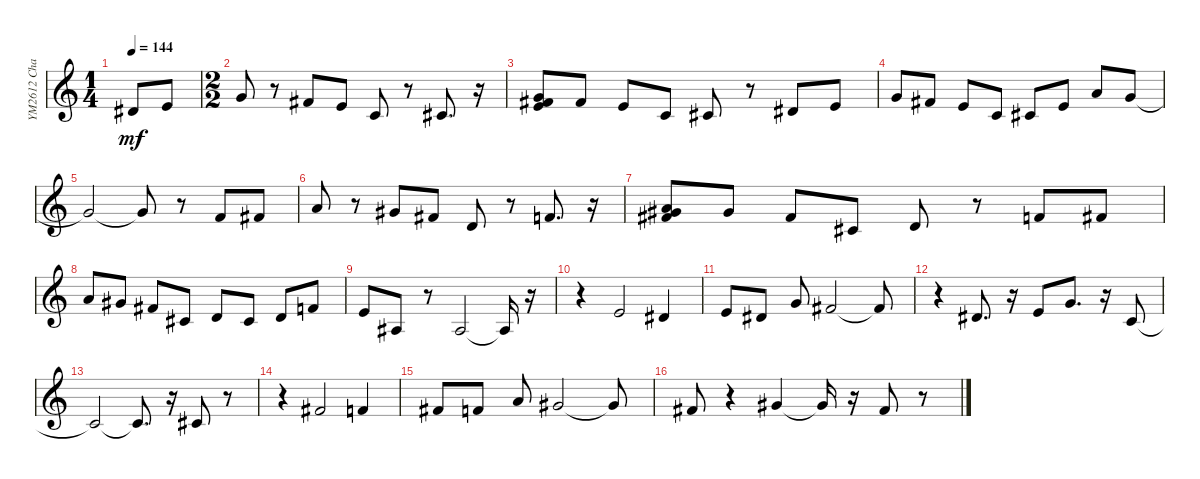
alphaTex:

\track ("YM2612 Channel 4" "YM2612 Cha") {instrument clarinet}
\staff {score}
\tuning (E4 B3 G3 D3 A2 E2 B1) {hide}
\ts (1 4)
\tempo 144
\clef g2
\ks c
4.2.8{dy mf instrument clarinet} 0.1.8 |
\ts (2 2)
3.1.8 r.8 2.1.8 0.1.8 1.2.8 r.8 2.2.8{d} r.16 |
(0.1 7.2 12.3).8 2.1.8 0.1.8 1.2.8 2.2.8 r.8 4.2.8 0.1.8 |
3.1.8 2.1.8 0.1.8 1.2.8 2.2.8 0.1.8 5.1.8 3.1.8 |
3.1{t}.2 3.1{t}.8 r.8 1.1.8 2.1.8 |
5.1.8 r.8 4.1.8 2.1.8 3.2.8 r.8 1.1.8{d} r.16 |
(2.1 9.2 14.3).8 4.1.8 2.1.8 2.2.8 3.2.8 r.8 1.1.8 2.1.8 |
5.1.8 4.1.8 2.1.8 2.2.8 3.2.8 2.2.8 3.2.8 1.1.8 |
0.1.8 3.3.8 r.8 3.3.2 3.3{t}.16 r.16 |
r.4 0.1.2 4.2.4 |
0.1.8 4.2.8 3.1.8 2.1.2 2.1{t}.8 |
r.4 4.2.8{d} r.16 0.1.8 3.1.8{d} r.16 1.2.8 |
1.2{t}.2 1.2{t}.8{d} r.16 2.2.8 r.8 |
r.4 2.1.2 1.1.4 |
2.1.8 1.1.8 5.1.8 4.1.2 4.1{t}.8 |
2.1.8 r.4 4.1.4 4.1{t}.16 r.16 2.1.8 r.8
